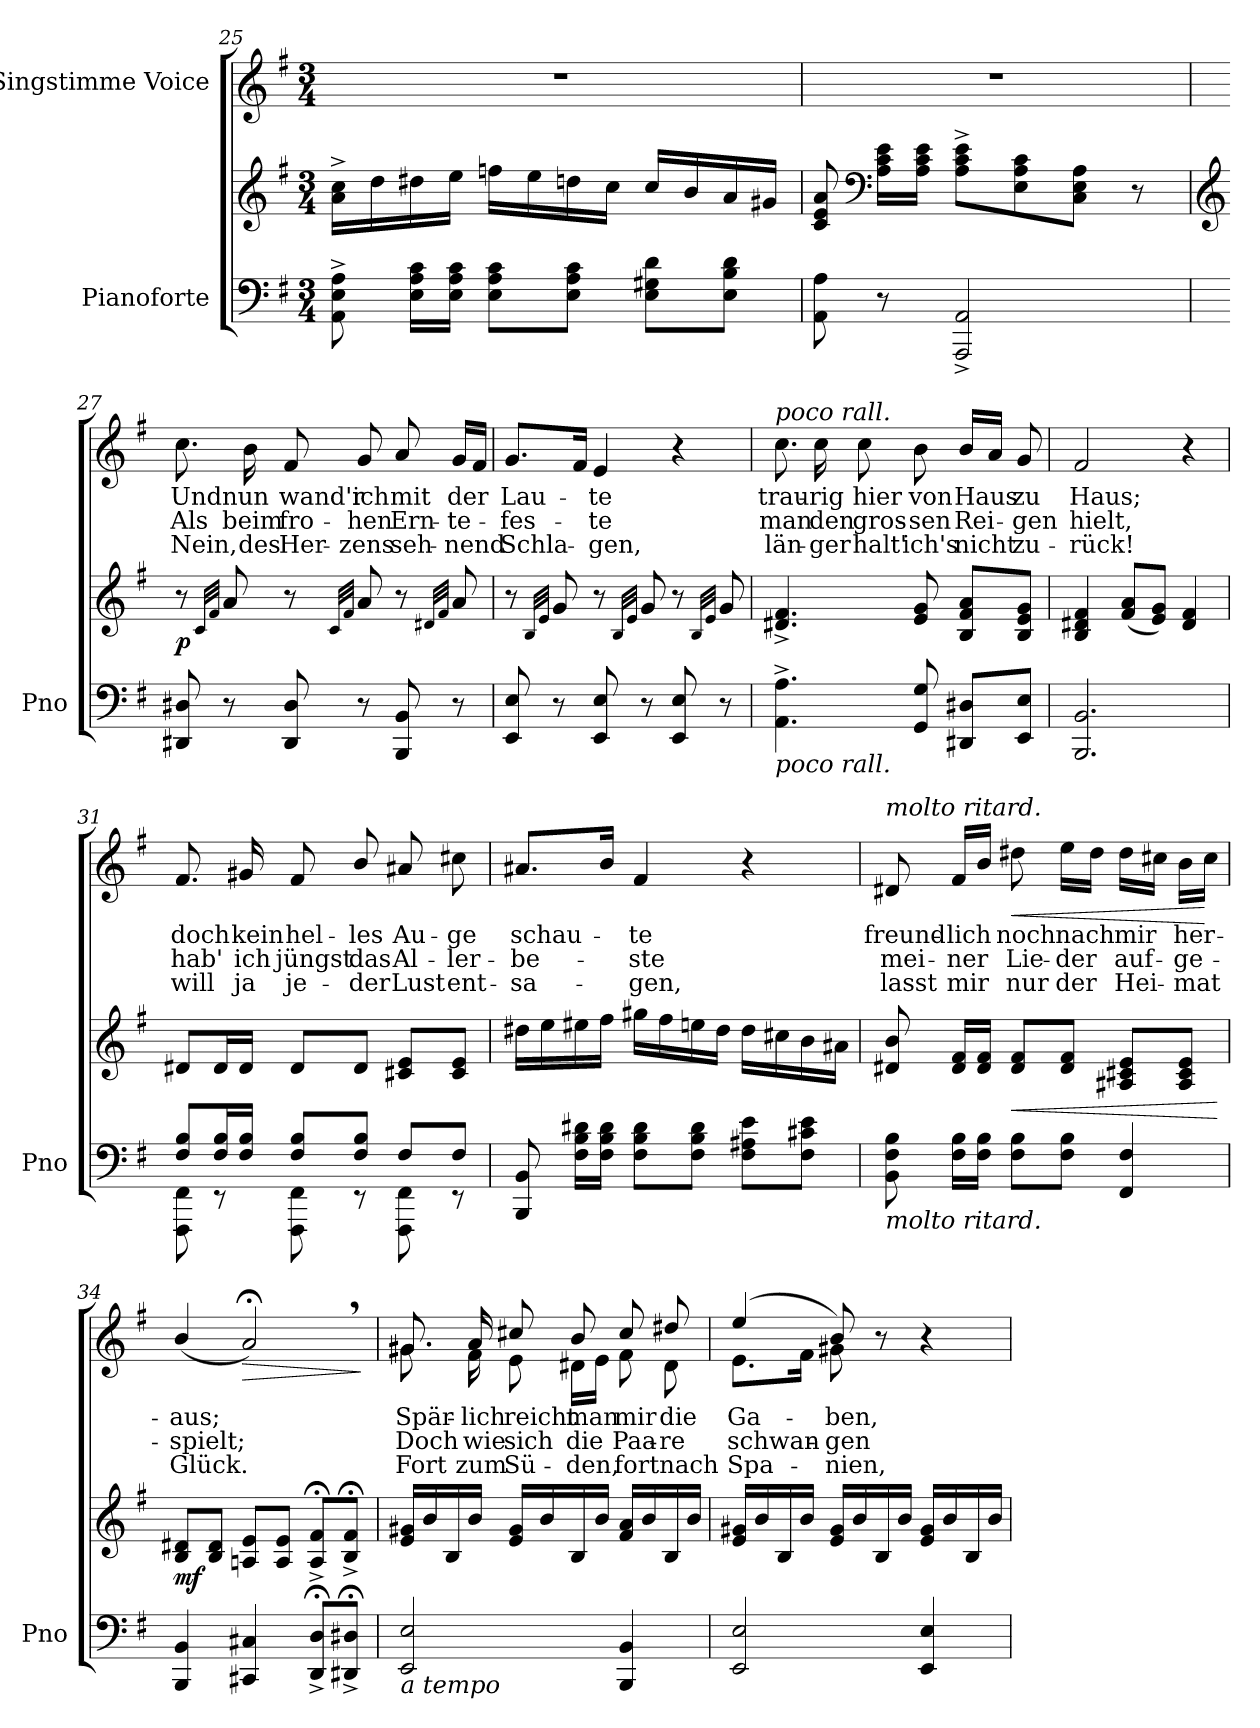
**kern	**kern	**dynam	**kern	**text	**text	**text	**dynam
*part2	*part2	*part2	*part1	*part1	*part1	*part1	*part1
*staff3	*staff2	*staff2/3	*staff1	*staff1	*staff1	*staff1	*staff1
*I"Pianoforte	*	*	*I"Singstimme Voice	*	*	*	*
*I'Pno	*	*	*	*	*	*	*
*clefF4	*clefG2	*	*clefG2	*	*	*	*
*k[f#]	*k[f#]	*	*k[f#]	*	*	*	*
*M3/4	*M3/4	*	*M3/4	*	*	*	*
=25	=25	=25	=25	=25	=25	=25	=25
8AA\^ 8E\^ 8A\^	16a\^ 16cc\^LL	.	2.r	.	.	.	.
.	16dd\	.	.	.	.	.	.
16E\ 16A\ 16c\LL	16dd#X\	.	.	.	.	.	.
16E\ 16A\ 16c\JJ	16ee\JJ	.	.	.	.	.	.
8E\ 8A\ 8c\L	16ffn\LL	.	.	.	.	.	.
.	16ee\	.	.	.	.	.	.
8E\ 8A\ 8c\J	16ddn\	.	.	.	.	.	.
.	16cc\JJ	.	.	.	.	.	.
8E\ 8G#X\ 8d\L	16cc/LL	.	.	.	.	.	.
.	16b/	.	.	.	.	.	.
8E\ 8B\ 8d\J	16a/	.	.	.	.	.	.
.	16g#X/JJ	.	.	.	.	.	.
=26	=26	=26	=26	=26	=26	=26	=26
8AA\ 8A\	8c/ 8e/ 8a/	.	2.r	.	.	.	.
*	*clefF4	*	*	*	*	*	*
8r	16A\ 16c\ 16e\LL	.	.	.	.	.	.
.	16A\ 16c\ 16e\JJ	.	.	.	.	.	.
2AAA/^ 2AA/^	8A\^ 8c\^ 8e\^L	.	.	.	.	.	.
.	8E\ 8A\ 8c\	.	.	.	.	.	.
.	8C\ 8E\ 8A\J	.	.	.	.	.	.
.	8r	.	.	.	.	.	.
!!LO:PB:g=z
=27	=27	=27	=27	=27	=27	=27	=27
*	*clefG2	*	*	*	*	*	*
!	!	!LO:DY:b	!	!LO:LY:b	!LO:LY:b	!LO:LY:b	!
8DD#X/ 8D#X/	8r	p	8.cc\	Und	Als	Nein,	.
.	32qc/LLL	.	.	.	.	.	.
.	32qf#/JJJ	.	.	.	.	.	.
8r	8a/	.	.	.	.	.	.
!	!	!	!	!LO:LY:b	!LO:LY:b	!LO:LY:b	!
.	.	.	16b\	nun	beim	des	.
!	!	!	!	!LO:LY:b	!LO:LY:b	!LO:LY:b	!
8DD#/ 8D#/	8r	.	8f#/	wand'r	fro-	Her-	.
.	32qc/LLL	.	.	.	.	.	.
.	32qf#/JJJ	.	.	.	.	.	.
!	!	!	!	!LO:LY:b	!LO:LY:b	!LO:LY:b	!
8r	8a/	.	8g/	ich	-hen	-zens	.
!	!	!	!	!LO:LY:b	!LO:LY:b	!LO:LY:b	!
8BBB/ 8BB/	8r	.	8a/	mit	Ern-	seh-	.
.	32qd#X/LLL	.	.	.	.	.	.
.	32qf#/JJJ	.	.	.	.	.	.
!	!	!	!	!LO:LY:b	!LO:LY:b	!LO:LY:b	!
8r	8a/	.	16g/LL	der	-te-	-nend	.
.	.	.	16f#/JJ	.	.	.	.
=28	=28	=28	=28	=28	=28	=28	=28
!	!	!	!	!LO:LY:b	!LO:LY:b	!LO:LY:b	!
8EE/ 8E/	8r	.	8.g/L	Lau-	-fes-	Schla-	.
.	32qB/LLL	.	.	.	.	.	.
.	32qe/JJJ	.	.	.	.	.	.
8r	8g/	.	.	.	.	.	.
.	.	.	16f#/Jk	.	.	.	.
!	!	!	!	!LO:LY:b	!LO:LY:b	!LO:LY:b	!
8EE/ 8E/	8r	.	4e/	-te	-te	-gen,	.
.	32qB/LLL	.	.	.	.	.	.
.	32qe/JJJ	.	.	.	.	.	.
8r	8g/	.	.	.	.	.	.
8EE/ 8E/	8r	.	4r	.	.	.	.
.	32qB/LLL	.	.	.	.	.	.
.	32qe/JJJ	.	.	.	.	.	.
8r	8g/	.	.	.	.	.	.
=29	=29	=29	=29	=29	=29	=29	=29
!	!	!	!LO:TX:a:i:t=poco rall.	!	!	!	!
!LO:TX:b:i:t=poco rall.	!	!	!	!	!	!	!
!	!	!	!	!LO:LY:b	!LO:LY:b	!LO:LY:b	!
4.AA\^ 4.A\^	4.d#X/^ 4.f#/^	.	8.cc\	trau-	man	län-	.
!	!	!	!	!LO:LY:b	!LO:LY:b	!LO:LY:b	!
.	.	.	16cc\	-rig	den	-ger	.
!	!	!	!	!LO:LY:b	!LO:LY:b	!LO:LY:b	!
.	.	.	8cc\	hier	gros-	halt'	.
!	!	!	!	!LO:LY:b	!LO:LY:b	!LO:LY:b	!
8GG/ 8G/	8e/ 8g/	.	8b\	von	-sen	ich's	.
!	!	!	!	!LO:LY:b	!LO:LY:b	!LO:LY:b	!
8DD#X/ 8D#X/L	8B/ 8f#/ 8a/L	.	16b/LL	Haus	Rei-	nicht	.
.	.	.	16a/JJ	.	.	.	.
!	!	!	!	!LO:LY:b	!LO:LY:b	!LO:LY:b	!
8EE/ 8E/J	8B/ 8e/ 8g/J	.	8g/	zu	-gen	zu-	.
!!LO:LB:g=z
=30	=30	=30	=30	=30	=30	=30	=30
!	!	!	!	!LO:LY:b	!LO:LY:b	!LO:LY:b	!
2.BBB/ 2.BB/	4B/ 4d#X/ 4f#/	.	2f#/	Haus;	hielt,	-rück!	.
.	(8f#/ 8a/L	.	.	.	.	.	.
.	8e/ 8g/J)	.	.	.	.	.	.
.	4d#/ 4f#/	.	4r	.	.	.	.
=31	=31	=31	=31	=31	=31	=31	=31
*^	*	*	*	*	*	*	*
!	!	!	!	!	!LO:LY:b	!LO:LY:b	!LO:LY:b	!
8F#/ 8B/L	8FFF#\ 8FF#\	8d#X/L	.	8.f#/	doch	hab'	will	.
16F#/ 16B/L	8r	16d#/L	.	.	.	.	.	.
!	!	!	!	!	!LO:LY:b	!LO:LY:b	!LO:LY:b	!
16F#/ 16B/JJ	.	16d#/JJ	.	16g#X/	kein	ich	ja	.
!	!	!	!	!	!LO:LY:b	!LO:LY:b	!LO:LY:b	!
8F#/ 8B/L	8FFF#\ 8FF#\	8d#/L	.	8f#/	hel-	jüngst	je-	.
!	!	!	!	!	!LO:LY:b	!LO:LY:b	!LO:LY:b	!
8F#/ 8B/J	8r	8d#/J	.	8b/	-les	das	-der	.
!	!	!	!	!	!LO:LY:b	!LO:LY:b	!LO:LY:b	!
8F#/L	8FFF#\ 8FF#\	8c#X/ 8e/L	.	8a#X/	Au-	Al-	Lust	.
!	!	!	!	!	!LO:LY:b	!LO:LY:b	!LO:LY:b	!
8F#/J	8r	8c#/ 8e/J	.	8cc#X\	-ge	-ler-	ent-	.
=32	=32	=32	=32	=32	=32	=32	=32	=32
!	!	!	!	!	!LO:LY:b	!LO:LY:b	!LO:LY:b	!
*v	*v	*	*	*	*	*	*	*
8BBB/ 8BB/	16dd#X\LL	.	8.a#X/L	schau-	-be-	-sa-	.
.	16ee\	.	.	.	.	.	.
16F#\ 16B\ 16d#X\LL	16ee#X\	.	.	.	.	.	.
16F#\ 16B\ 16d#\JJ	16ff#\JJ	.	16b/Jk	.	.	.	.
!	!	!	!	!LO:LY:b	!LO:LY:b	!LO:LY:b	!
8F#\ 8B\ 8d#\L	16gg#X\LL	.	4f#/	-te	-ste	-gen,	.
.	16ff#\	.	.	.	.	.	.
8F#\ 8B\ 8d#\J	16een\	.	.	.	.	.	.
.	16dd#\JJ	.	.	.	.	.	.
8F#\ 8A#X\ 8e\L	16dd#\LL	.	4r	.	.	.	.
.	16cc#X\	.	.	.	.	.	.
8F#\ 8c#X\ 8e\J	16b\	.	.	.	.	.	.
.	16a#X\JJ	.	.	.	.	.	.
!!LO:LB:g=z
=33	=33	=33	=33	=33	=33	=33	=33
!	!	!	!LO:TX:a:i:t=molto ritard.	!	!	!	!
!LO:TX:b:i:t=molto ritard.	!	!	!	!	!	!	!
!	!	!	!	!LO:LY:b	!LO:LY:b	!LO:LY:b	!
8BB\ 8F#\ 8B\	8d#X/ 8b/	.	8d#X/	freund-	mei-	lasst	.
!	!	!	!	!LO:LY:b	!LO:LY:b	!LO:LY:b	!
16F#\ 16B\LL	16d#/ 16f#/LL	.	16f#/LL	-lich	-ner	mir	.
16F#\ 16B\JJ	16d#/ 16f#/JJ	.	16b/JJ	.	.	.	.
!	!	!LO:HP:b	!	!LO:LY:b	!LO:LY:b	!LO:LY:b	!LO:HP:b
8F#\ 8B\L	8d#/ 8f#/L	<	8dd#X\	noch	Lie-	nur	<
!	!	!	!	!LO:LY:b	!LO:LY:b	!LO:LY:b	!
8F#\ 8B\J	8d#/ 8f#/J	.	16ee\LL	nach	-der	der	.
.	.	.	16dd#\JJ	.	.	.	.
!	!	!	!	!LO:LY:b	!LO:LY:b	!LO:LY:b	!
4FF#/ 4F#/	8A#X/ 8c#X/ 8e/L	.	16dd#\LL	mir	auf-	Hei-	.
.	.	.	16cc#X\JJ	.	.	.	.
!	!	!	!	!LO:LY:b	!LO:LY:b	!LO:LY:b	!
.	8A#/ 8c#/ 8e/J	.	16b\LL	her-	-ge-	-mat	.
.	.	.	16cc#\JJ	.	.	.	[
.	.	[	.	.	.	.	.
=34	=34	=34	=34	=34	=34	=34	=34
!	!	!LO:DY:b	!	!LO:LY:b	!LO:LY:b	!LO:LY:b	!
4BBB/ 4BB/	8B/ 8d#X/L	mf	(4b/	-aus;	-spielt;	Glück.	.
.	8B/ 8d#/J	.	.	.	.	.	.
!	!	!	!	!	!	!	!LO:HP:b
4CC#X/ 4C#X/	8An/ 8e/L	.	2a;<,/)	.	.	.	>
.	8A/ 8e/J	.	.	.	.	.	.
8DD/;<^ 8D/;<^L	8A/;<^ 8f#/;<^L	.	.	.	.	.	.
8DD#X/;<^ 8D#X/;<^J	8B/;<^ 8f#/;<^J	.	.	.	.	.	.
.	.	.	.	.	.	.	]
=35	=35	=35	=35	=35	=35	=35	=35
!	!	!	!LO:TX:a:i:t=a tempo	!	!	!	!
!	!	!	!LO:TX:a:t=NB. Die kleinen Noten sind für die letzte Strophe.	!	!	!	!
!	!	!	!LO:TX:a:i:t=The small notes are for the last verse.	!	!	!	!
!LO:TX:b:i:t=a tempo	!	!	!	!	!	!	!
!	!	!	!	!	!LO:LY:b	!LO:LY:b	!
*	*	*	*^	*	*	*	*
!	!	!	!	!	!LO:LY:b	!	!	!
2EE/ 2E/	16e/ 16g#X/LL	.	8.g#X/	8.g#\	Spär-	Doch	Fort	.
.	16b/	.	.	.	.	.	.	.
.	16B/	.	.	.	.	.	.	.
!	!	!	!	!	!	!LO:LY:b	!LO:LY:b	!
!	!	!	!	!	!LO:LY:b	!	!	!
.	16b/JJ	.	16a/	16f#\	-lich	wie	zum	.
!	!	!	!	!	!	!LO:LY:b	!LO:LY:b	!
!	!	!	!	!	!LO:LY:b	!	!	!
.	16e/ 16g#/LL	.	8cc#X/	8e\	reicht	sich	Sü-	.
.	16b/	.	.	.	.	.	.	.
!	!	!	!	!	!	!LO:LY:b	!LO:LY:b	!
!	!	!	!	!	!LO:LY:b	!	!	!
.	16B/	.	8b/	16d#X\LL	man	die	-den,	.
.	16b/JJ	.	.	16e\JJ	.	.	.	.
!	!	!	!	!	!	!LO:LY:b	!LO:LY:b	!
!	!	!	!	!	!LO:LY:b	!	!	!
4BBB/ 4BB/	16f#/ 16a/LL	.	8cc#/	8f#\	mir	Paa-	fort	.
.	16b/	.	.	.	.	.	.	.
!	!	!	!	!	!	!LO:LY:b	!LO:LY:b	!
!	!	!	!	!	!LO:LY:b	!	!	!
.	16B/	.	8dd#X/	8d#\	die	-re	nach	.
.	16b/JJ	.	.	.	.	.	.	.
!!LO:PB:g=z	!!
=36	=36	=36	=36	=36	=36	=36	=36	=36
!	!	!	!	!	!LO:LY:b	!LO:LY:b	!LO:LY:b	!
2EE/ 2E/	16e/ 16g#X/LL	.	(4ee!/	8.e\L	Ga-	schwan-	Spa-	.
.	16b/	.	.	.	.	.	.	.
.	16B/	.	.	.	.	.	.	.
.	16b/JJ	.	.	16f#\Jk	.	.	.	.
!	!	!	!	!	!LO:LY:b	!LO:LY:b	!LO:LY:b	!
.	16e/ 16g#/LL	.	8b!/)	8g#X\	-ben,	-gen	-nien,	.
.	16b/	.	.	.	.	.	.	.
.	16B/	.	8r	8ryy	.	.	.	.
.	16b/JJ	.	.	.	.	.	.	.
4EE/ 4E/	16e/ 16g#/LL	.	4r	4ryy	.	.	.	.
.	16b/	.	.	.	.	.	.	.
.	16B/	.	.	.	.	.	.	.
.	16b/JJ	.	.	.	.	.	.	.
*	*	*	*v	*v	*	*	*	*
=	=	=	=	=	=	=	=
*-	*-	*-	*-	*-	*-	*-	*-
